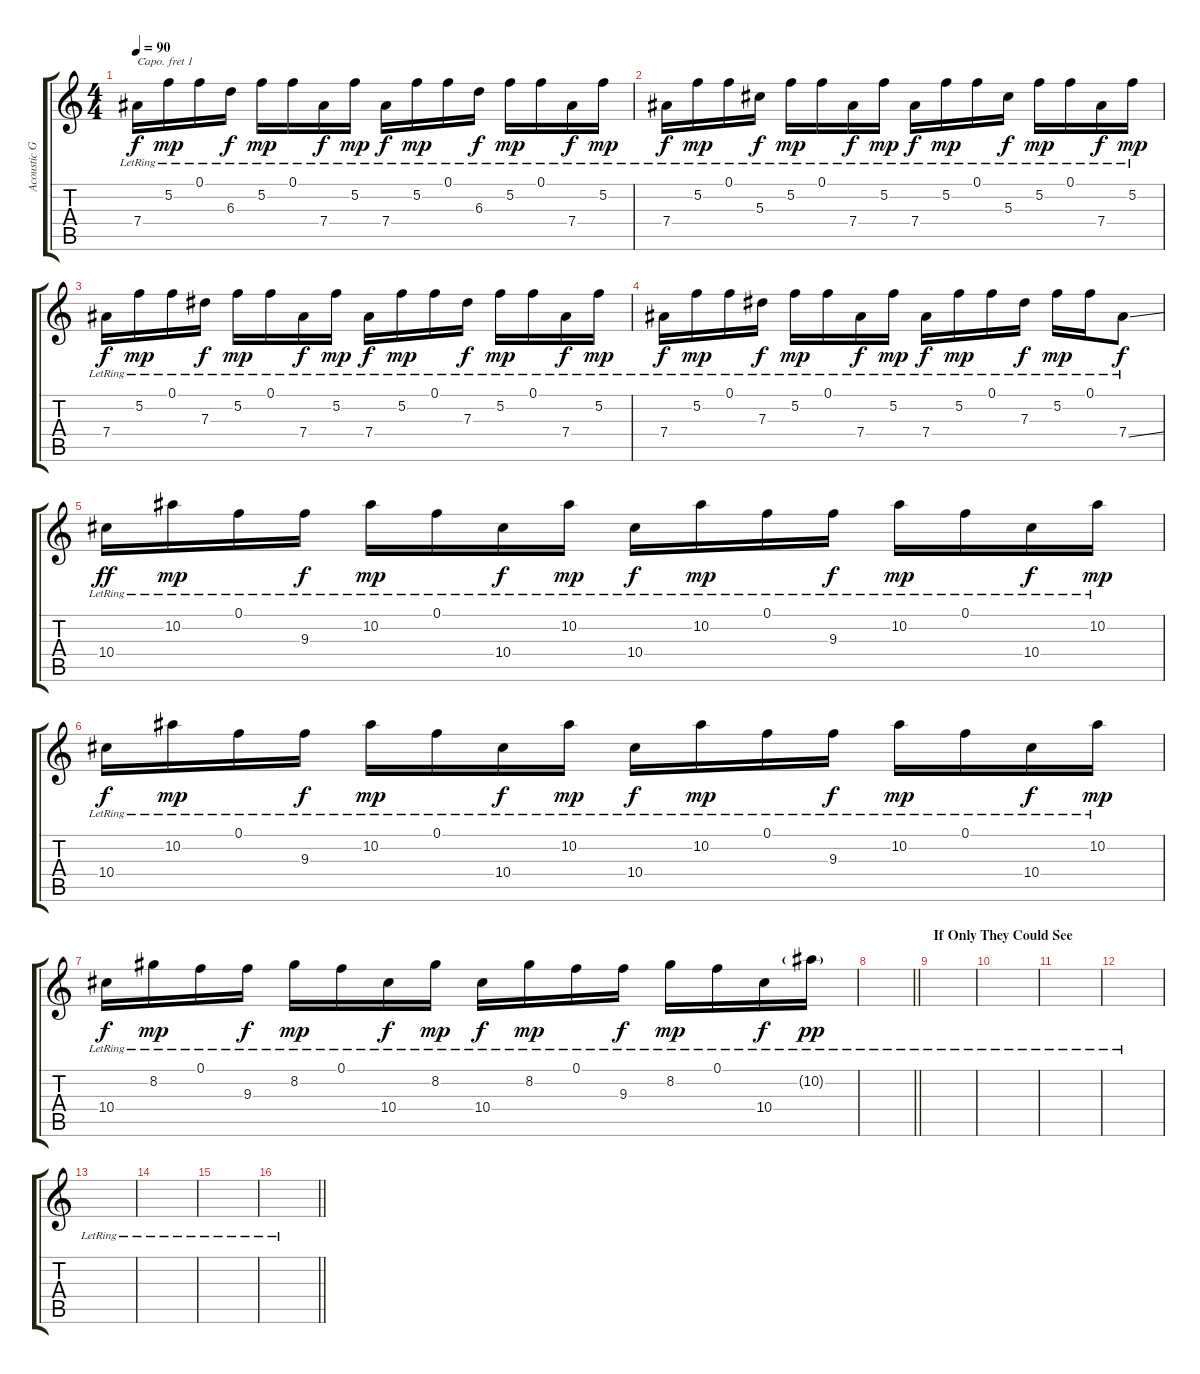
\track ("Acoustic Guitar (Erlend)" "Acoustic G") {instrument acousticguitarsteel}
\staff {score tabs}
\capo 1
\tuning (E4 B3 G3 D3 A2 E2) {hide}
\ts (4 4)
\tempo 90
\clef g2
\ks c
7.4{lr}.16{dy f} 5.2{lr}.16{dy mp} 0.1{lr}.16 6.3{lr}.16{dy f} 5.2{lr}.16{dy mp} 0.1{lr}.16 7.4{lr}.16{dy f} 5.2{lr}.16{dy mp} 7.4{lr}.16{dy f} 5.2{lr}.16{dy mp} 0.1{lr}.16 6.3{lr}.16{dy f} 5.2{lr}.16{dy mp} 0.1{lr}.16 7.4{lr}.16{dy f} 5.2{lr}.16{dy mp} |
7.4{lr}.16{dy f} 5.2{lr}.16{dy mp} 0.1{lr}.16 5.3{lr}.16{dy f} 5.2{lr}.16{dy mp} 0.1{lr}.16 7.4{lr}.16{dy f} 5.2{lr}.16{dy mp} 7.4{lr}.16{dy f} 5.2{lr}.16{dy mp} 0.1{lr}.16 5.3{lr}.16{dy f} 5.2{lr}.16{dy mp} 0.1{lr}.16 7.4{lr}.16{dy f} 5.2{lr}.16{dy mp} |
7.4{lr}.16{dy f} 5.2{lr}.16{dy mp} 0.1{lr}.16 7.3{lr}.16{dy f} 5.2{lr}.16{dy mp} 0.1{lr}.16 7.4{lr}.16{dy f} 5.2{lr}.16{dy mp} 7.4{lr}.16{dy f} 5.2{lr}.16{dy mp} 0.1{lr}.16 7.3{lr}.16{dy f} 5.2{lr}.16{dy mp} 0.1{lr}.16 7.4{lr}.16{dy f} 5.2{lr}.16{dy mp} |
7.4{lr}.16{dy f} 5.2{lr}.16{dy mp} 0.1{lr}.16 7.3{lr}.16{dy f} 5.2{lr}.16{dy mp} 0.1{lr}.16 7.4{lr}.16{dy f} 5.2{lr}.16{dy mp} 7.4{lr}.16{dy f} 5.2{lr}.16{dy mp} 0.1{lr}.16 7.3{lr}.16{dy f} 5.2{lr}.16{dy mp} 0.1{lr}.16 7.4{ss lr}.8{dy f} |
10.4{lr}.16{dy ff} 10.2{lr}.16{dy mp} 0.1{lr}.16 9.3{lr}.16{dy f} 10.2{lr}.16{dy mp} 0.1{lr}.16 10.4{lr}.16{dy f} 10.2{lr}.16{dy mp} 10.4{lr}.16{dy f} 10.2{lr}.16{dy mp} 0.1{lr}.16 9.3{lr}.16{dy f} 10.2{lr}.16{dy mp} 0.1{lr}.16 10.4{lr}.16{dy f} 10.2{lr}.16{dy mp} |
10.4{lr}.16{dy f} 10.2{lr}.16{dy mp} 0.1{lr}.16 9.3{lr}.16{dy f} 10.2{lr}.16{dy mp} 0.1{lr}.16 10.4{lr}.16{dy f} 10.2{lr}.16{dy mp} 10.4{lr}.16{dy f} 10.2{lr}.16{dy mp} 0.1{lr}.16 9.3{lr}.16{dy f} 10.2{lr}.16{dy mp} 0.1{lr}.16 10.4{lr}.16{dy f} 10.2{lr}.16{dy mp} |
10.4{lr}.16{dy f} 8.2{lr}.16{dy mp} 0.1{lr}.16 9.3{lr}.16{dy f} 8.2{lr}.16{dy mp} 0.1{lr}.16 10.4{lr}.16{dy f} 8.2{lr}.16{dy mp} 10.4{lr}.16{dy f} 8.2{lr}.16{dy mp} 0.1{lr}.16 9.3{lr}.16{dy f} 8.2{lr}.16{dy mp} 0.1{lr}.16 10.4{lr}.16{dy f} 10.2{g lr}.16{dy pp} |
\barLineRight lightlight
|
\section ("" "If Only They Could See")
|
|
|
|
|
|
|
\barLineRight lightlight
